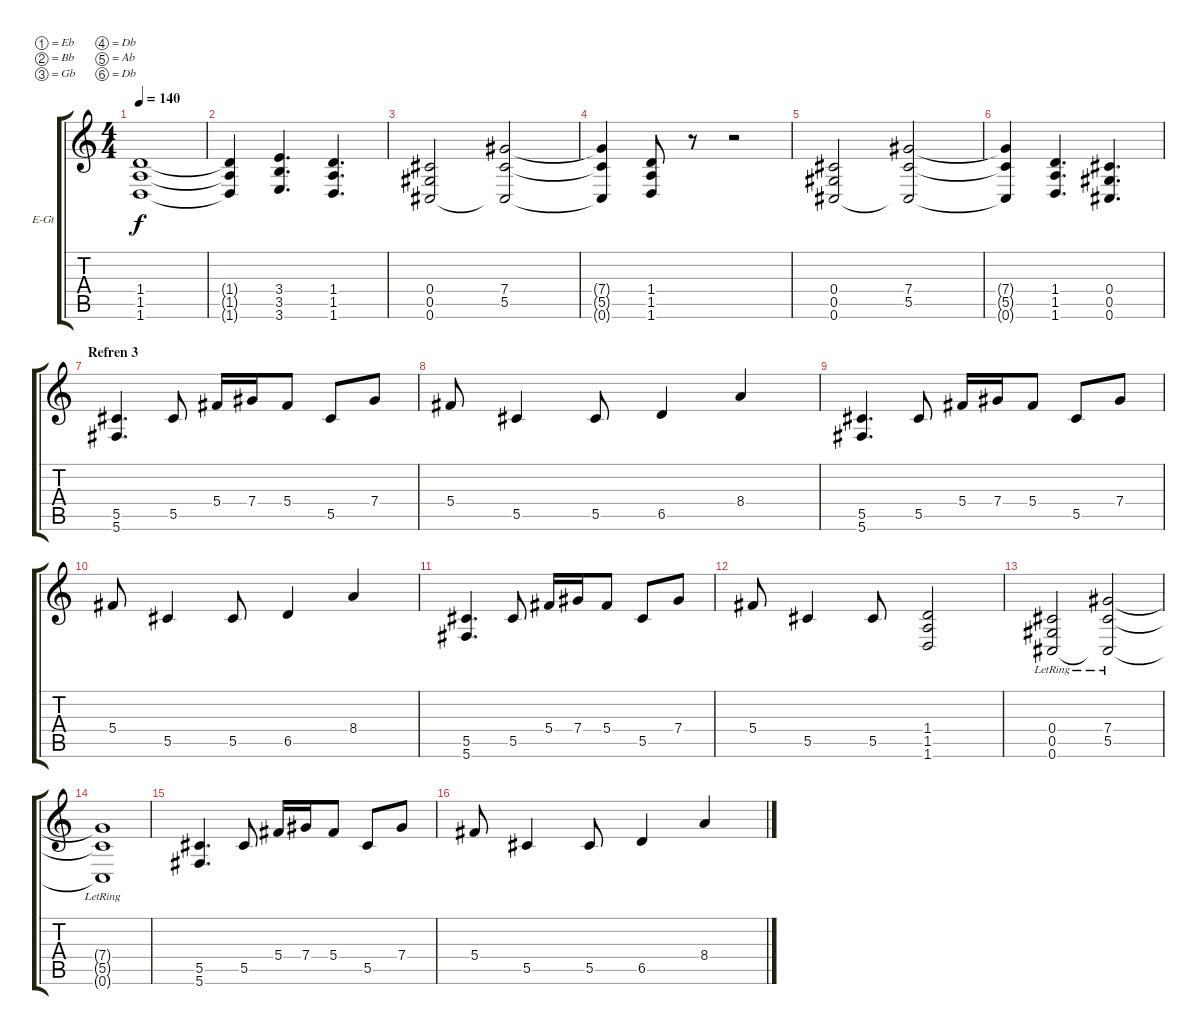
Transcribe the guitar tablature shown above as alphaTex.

\bracketExtendMode groupsimilarinstruments
\firstSystemTrackNameOrientation horizontal
\otherSystemsTrackNameOrientation horizontal
\track ("Gitara 2" "E-Gt") {instrument distortionguitar}
\staff {score tabs}
\tuning (Eb4 Bb3 Gb3 Db3 Ab2 Db2)
\ts (4 4)
\tempo 140
\clef g2
\ks c
(1.4 1.5 1.6).1{dy f} |
(1.4{t} 1.5{t} 1.6{t}).4 (3.4 3.5 3.6).4{d} (1.4 1.5 1.6).4{d} |
(0.4 0.5 0.6).2 (7.4 5.5 0.6{t}).2 |
(7.4{t} 5.5{t} 0.6{t}).4 (1.4 1.5 1.6).8 r.8 r.2 |
(0.4 0.5 0.6).2 (7.4 5.5 0.6{t}).2 |
(7.4{t} 5.5{t} 0.6{t}).4 (1.4 1.5 1.6).4{d} (0.4 0.5 0.6).4{d} |
\section ("" "Refren 3")
(5.5 5.6).4{d} 5.5.8 5.4.16 7.4.16 5.4.8 5.5.8 7.4.8 |
5.4.8 5.5.4 5.5.8 6.5.4 8.4.4 |
(5.5 5.6).4{d} 5.5.8 5.4.16 7.4.16 5.4.8 5.5.8 7.4.8 |
5.4.8 5.5.4 5.5.8 6.5.4 8.4.4 |
(5.5 5.6).4{d} 5.5.8 5.4.16 7.4.16 5.4.8 5.5.8 7.4.8 |
5.4.8 5.5.4 5.5.8 (1.4 1.5 1.6).2 |
(0.4 0.5 0.6{lr}).2 (7.4 5.5 0.6{lr t}).2 |
(7.4{t} 5.5{t} 0.6{lr t}).1 |
(5.5 5.6).4{d} 5.5.8 5.4.16 7.4.16 5.4.8 5.5.8 7.4.8 |
5.4.8 5.5.4 5.5.8 6.5.4 8.4.4
